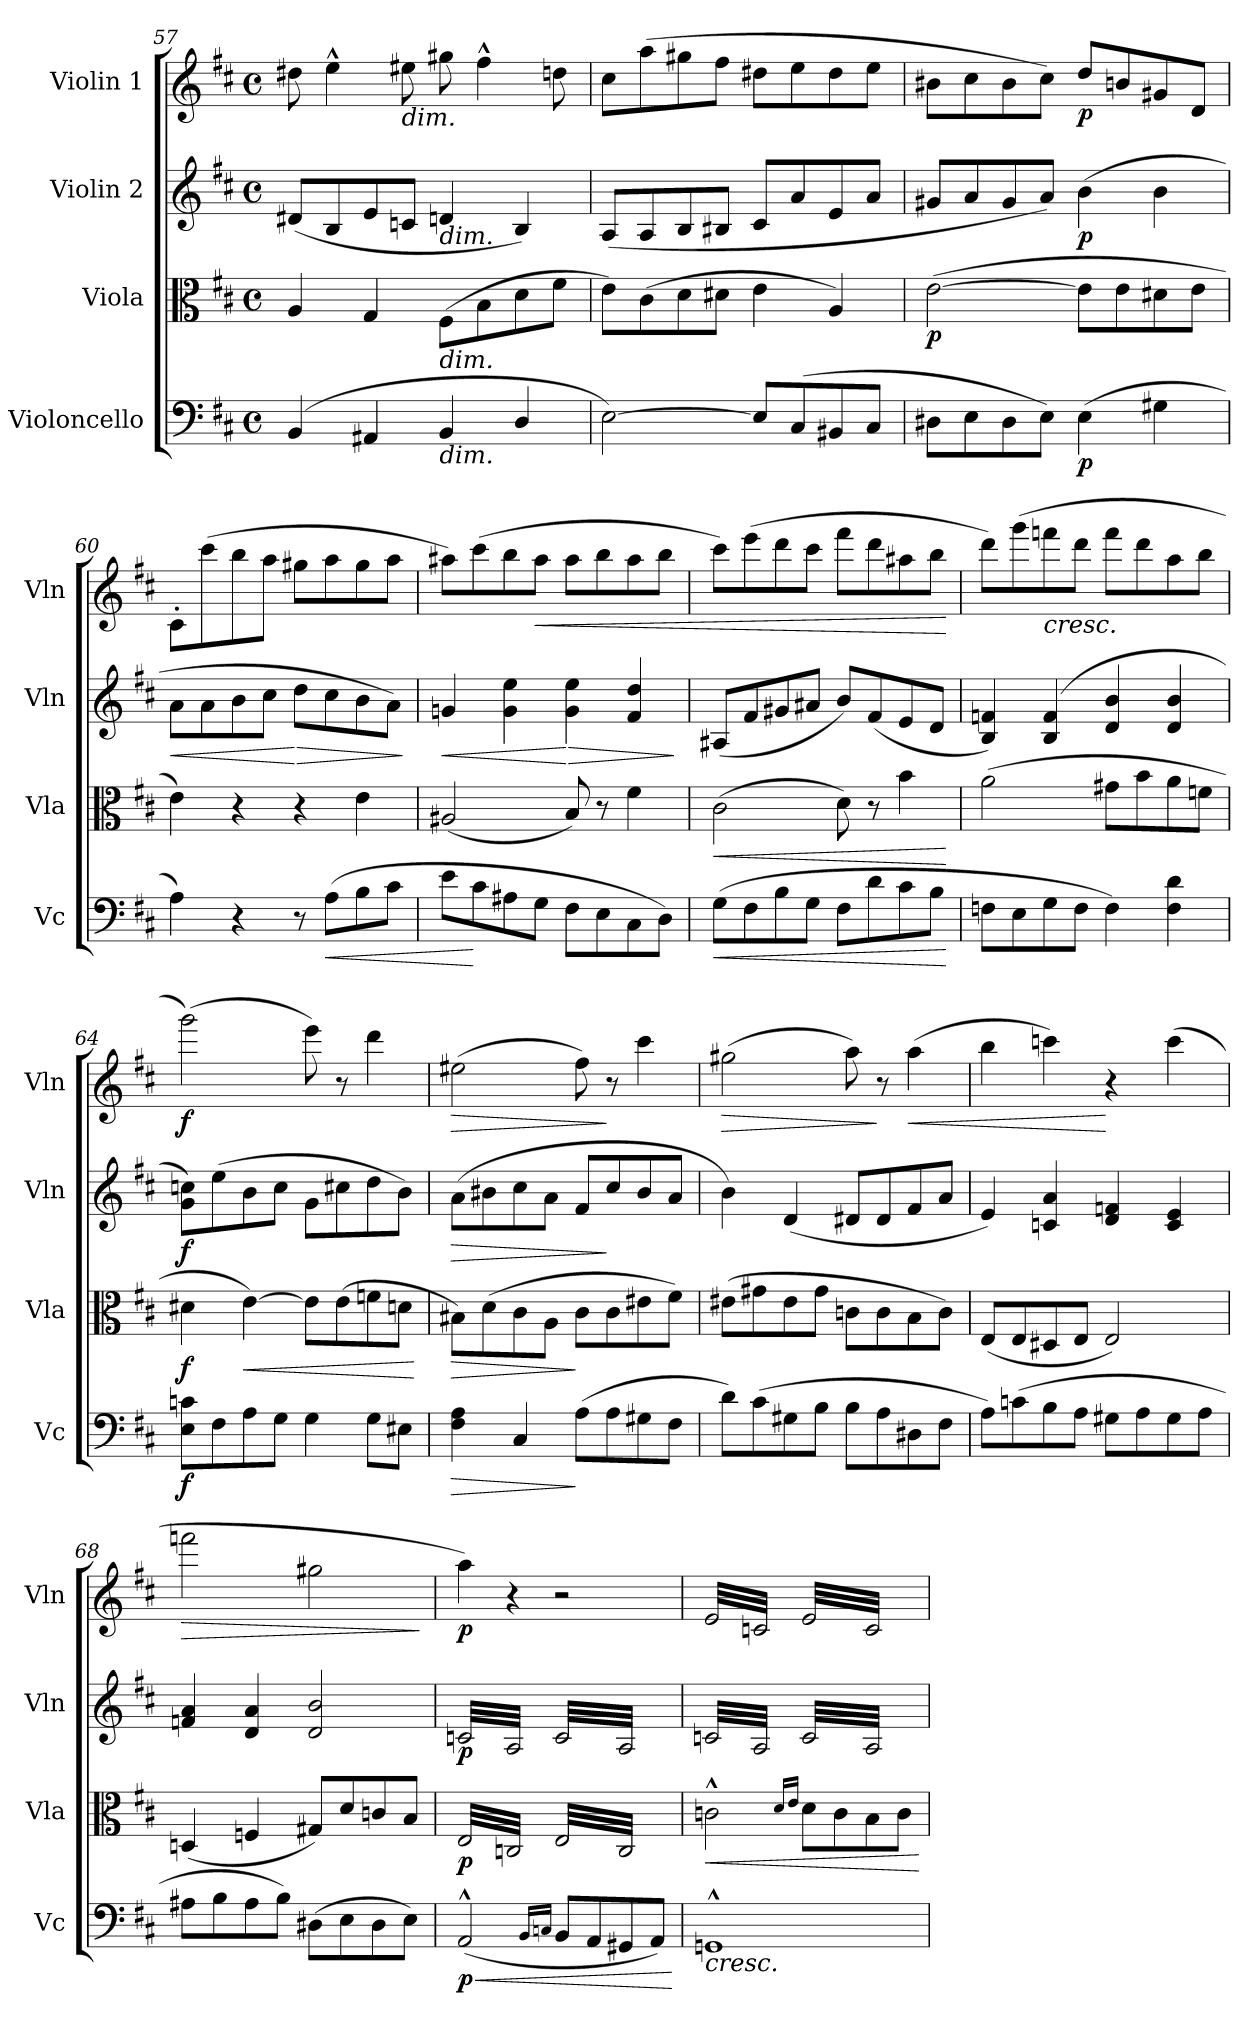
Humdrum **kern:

**kern	**dynam	**kern	**dynam	**kern	**dynam	**kern	**dynam
*part4	*part4	*part3	*part3	*part2	*part2	*part1	*part1
*staff4	*staff4	*staff3	*staff3	*staff2	*staff2	*staff1	*staff1
*I"Violoncello	*	*I"Viola	*	*I"Violin 2	*	*I"Violin 1	*
*I'Vc	*	*I'Vla	*	*I'Vln	*	*I'Vln	*
*clefF4	*	*clefC3	*	*clefG2	*	*clefG2	*
*k[f#c#]	*	*k[f#c#]	*	*k[f#c#]	*	*k[f#c#]	*
*M4/4	*	*M4/4	*	*M4/4	*	*M4/4	*
*met(c)	*	*met(c)	*	*met(c)	*	*met(c)	*
=57	=57	=57	=57	=57	=57	=57	=57
(>4BB/	.	4A/	.	(8d#X/L	.	8dd#X\	.
.	.	.	.	8B/	.	4ee^^\	.
4AA#X/	.	4G/	.	8e/	.	.	.
!	!	!	!	!	!	!LO:TX:b:i:t=dim.	!
.	.	.	.	8cn/J	.	8ee#X\	.
!	!	!	!	!LO:TX:b:i:t=dim.	!	!	!
!	!	!LO:TX:b:i:t=dim.	!	!	!	!	!
!LO:TX:b:i:t=dim.	!	!	!	!	!	!	!
4BB/	.	(8F#\L	.	4dn/	.	8gg#X\	.
.	.	8B\	.	.	.	4ff#^^\	.
4D/	.	8d\	.	4B/)	.	.	.
.	.	8f#\J	.	.	.	8ddn\	.
=58	=58	=58	=58	=58	=58	=58	=58
[2E\)	.	8e\L)	.	(<8A/L	.	8cc#\L	.
.	.	(8c#\	.	8A/	.	(8aa\	.
.	.	8d\	.	8B/	.	8gg#X\	.
.	.	8d#X\J	.	8B#X/J	.	8ff#\J	.
8E/L]	.	4e\	.	8c#/L	.	8dd#X\L	.
(>8C#/	.	.	.	8a/	.	8ee\	.
8BB#X/	.	4A/)	.	8e/	.	8dd#\	.
8C#/J	.	.	.	8a/J	.	8ee\J	.
=59	=59	=59	=59	=59	=59	=59	=59
!	!	!	!LO:DY:b	!	!	!	!
8D#X\L	.	([2e\	p	8g#X/L	.	8b#X\L	.
8E\	.	.	.	8a/	.	8cc#\	.
8D#\	.	.	.	8g#/	.	8b#\	.
8E\J)	.	.	.	8a/J)	.	8cc#\J)	.
!	!LO:DY:b	!	!	!	!LO:DY:b	!	!LO:DY:b
(4E\	p	8e\L]	.	(4b\	p	8dd/L	p
.	.	8e\	.	.	.	8bn/	.
4G#X\	.	8d#X\	.	4b\	.	8g#X/	.
.	.	8e\J	.	.	.	8d/J	.
=60	=60	=60	=60	=60	=60	=60	=60
!	!	!	!	!	!LO:HP:b	!	!
4A\)	.	4e\)	.	8a\L	<	8c#'\L	.
.	.	.	.	8a\	.	(8ccc#\	.
4r	.	4r	.	8b\	.	8bb\	.
.	.	.	.	8cc#\J	.	8aa\J	.
!	!	!	!	!	!LO:HP:n=1:b	!	!
8r	.	4r	.	8dd\L	[ >	8gg#X\L	.
!	!LO:HP:b	!	!	!	!	!	!
(8A\L	<	.	.	8cc#\	.	8aa\	.
8B\	.	4e\	.	8b\	.	8gg#\	.
8c#\J	.	.	.	8a\J)	.	8aa\J	.
.	.	.	.	.	]	.	.
!!LO:LB:g=z
=61	=61	=61	=61	=61	=61	=61	=61
!	!	!	!	!	!LO:HP:b	!	!
8e\L	.	(2A#X/	.	4gn/	<	8aa#X\L)	.
8c#\	[	.	.	.	.	(8ccc#\	.
8A#X\	.	.	.	4g\ 4ee\	.	8bb\	.
!	!	!	!	!	!	!	!LO:HP:b
8G\J	.	.	.	.	.	8aa#\J	<
!	!	!	!	!	!LO:HP:n=1:b	!	!
8F#\L	.	8B/)	.	4g\ 4ee\	[ >	8aa#\L	.
8E\	.	8r	.	.	.	8bb\	.
8C#\	.	4f#\	.	4f#/ 4dd/	.	8aa#\	.
8D\J)	.	.	.	.	.	8bb\J	.
.	.	.	.	.	]	.	.
=62	=62	=62	=62	=62	=62	=62	=62
!	!LO:HP:b	!	!LO:HP:b	!	!	!	!
(8G\L	<	(2c#\	<	(8A#X/L	.	8ccc#\L)	.
8F#\	.	.	.	8f#/	.	(8eee\	.
8B\	.	.	.	8g#X/	.	8ddd\	.
8G\J	.	.	.	8a#X/J	.	8ccc#\J	.
8F#\L	.	8d\)	.	8b/L)	.	8fff#\L	.
8d\	.	8r	.	(8f#/	.	8ddd\	.
8c#\	.	4b\	.	8e/	.	8aa#X\	.
8B\J	.	.	.	8d/J	.	8bb\J	.
.	[	.	[	.	.	.	[
=63	=63	=63	=63	=63	=63	=63	=63
8Fn\L	.	(2a\	.	4B/ 4fn/)	.	8ddd\L)	.
8E\	.	.	.	.	.	(8ggg\	.
!	!	!	!	!	!	!LO:TX:b:i:t=cresc.	!
8G\	.	.	.	(4B/ 4f/	.	8fffn\	.
8F\J	.	.	.	.	.	8ddd\J	.
4F\)	.	8g#X\L	.	4d/ 4b/	.	8fff\L	.
.	.	8b\	.	.	.	8ddd\	.
4F\ 4d\	.	8a\	.	4d/ 4b/	.	8aa\	.
.	.	8fn\J	.	.	.	8bb\J	.
=64	=64	=64	=64	=64	=64	=64	=64
!	!LO:DY:b	!	!LO:DY:b	!	!LO:DY:b	!	!LO:DY:b
8E\ 8cn\L	f	4d#X\	f	8g\ 8ccn\L)	f	(2ggg\)	f
8F#\	.	.	.	(8ee\	.	.	.
!	!	!	!LO:HP:b	!	!	!	!
8A\	.	[4e\)	<	8b\	.	.	.
8G\J	.	.	.	8cc\J	.	.	.
4G\	.	8e\L]	.	8g\L	.	8eee\)	.
.	.	(8e\	.	8cc#X\	.	8r	.
8G\L	.	8fn\	.	8dd\	.	4ddd\	.
8E#X\J	.	8dn\J	.	8b\J)	.	.	.
.	.	.	[	.	.	.	.
=65	=65	=65	=65	=65	=65	=65	=65
!	!LO:HP:b	!	!LO:HP:b	!	!LO:HP:b	!	!LO:HP:b
4F#\ 4A\	>	8B#X\L)	>	(8a\L	>	(2ee#X\	>
.	.	(8d\	.	8b#X\	.	.	.
4C#/	.	8c#\	.	8cc#\	.	.	.
.	.	8A\J	.	8a\J	.	.	.
(8A\L	]	8c#\L	]	8f#/L	.	8ff#\)	.
8A\	.	8c#\	.	8cc#/	]	8r	]
8G#X\	.	8e#X\	.	8b#/	.	4ccc#\	.
8F#\J	.	8f#\J)	.	8a/J	.	.	.
!!LO:LB:g=z
=66	=66	=66	=66	=66	=66	=66	=66
!	!	!	!	!	!	!	!LO:HP:b
8d\L)	.	(8e#X\L	.	4b\)	.	(2gg#X\	>
(8c#\	.	8g#X\	.	.	.	.	.
8G#X\	.	8e#\	.	(4d/	.	.	.
8B\J	.	8g#\J	.	.	.	.	.
8B\L	.	8cn\L	.	8d#X/L	.	8aa\)	.
8A\	.	8c\	.	8d#/	.	8r	]
!	!	!	!	!	!	!	!LO:HP:b
8D#X\	.	8B\	.	8f#/	.	(4aa\	<
8F#\J	.	8c\J)	.	8a/J	.	.	.
=67	=67	=67	=67	=67	=67	=67	=67
8A\L)	.	(8E/L	.	4e/)	.	4bb\	.
(8cn\	.	8E/	.	.	.	.	.
8B\	.	8D#X/	.	4cn/ 4a/	.	4cccn\)	.
8A\J	.	8E/J	.	.	.	.	.
8G#X\L	.	2E/)	.	4d/ 4fn/	.	4r	[
8A\	.	.	.	.	.	.	.
8G#\	.	.	.	4c/ 4e/	.	(4ccc\	.
8A\J	.	.	.	.	.	.	.
=68	=68	=68	=68	=68	=68	=68	=68
!	!	!	!	!	!	!	!LO:HP:b
8A#X\L	.	(4Dn/	.	4fn/ 4a/	.	2fffn\	>
8B\	.	.	.	.	.	.	.
8A#\	.	4Fn/	.	4d/ 4a/	.	.	.
8B\J)	.	.	.	.	.	.	.
(8D#X\L	.	8G#X/L)	.	2d/ 2b/	.	2gg#X\	.
8E\	.	(8d/	.	.	.	.	.
8D#\	.	8cn/	.	.	.	.	.
8E\J)	.	8B/J	.	.	.	.	.
.	.	.	.	.	.	.	]
=69	=69	=69	=69	=69	=69	=69	=69
!	!LO:HP:b	!	!	!	!	!	!
!	!LO:DY:n=1:b	!	!LO:DY:b	!	!LO:DY:b	!	!LO:DY:b
*	*	*tremolo	*	*	*	*	*
*	*	*	*	*tremolo	*	*	*
(2AA^^/	< p	32E/LLL	p	32cn/LLL	p	4aa\)	p
.	.	32Cn/	.	32A/	.	.	.
.	.	32E/	.	32cn/	.	.	.
.	.	32Cn/	.	32A/	.	.	.
.	.	32E/	.	32cn/	.	.	.
.	.	32Cn/	.	32A/	.	.	.
.	.	32E/	.	32cn/	.	.	.
.	.	32Cn/	.	32A/	.	.	.
.	.	32E/	.	32cn/	.	4r	.
.	.	32Cn/	.	32A/	.	.	.
.	.	32E/	.	32cn/	.	.	.
.	.	32Cn/	.	32A/	.	.	.
.	.	32E/	.	32cn/	.	.	.
.	.	32Cn/	.	32A/	.	.	.
.	.	32E/	.	32cn/	.	.	.
.	.	32Cn/JJJ	.	32A/JJJ	.	.	.
16qBB/LL	.	.	.	.	.	.	.
16qCn/JJ	.	.	.	.	.	.	.
8BB/L	.	32E/LLL	.	32c/LLL	.	2r	.
.	.	32C/	.	32A/	.	.	.
.	.	32E/	.	32c/	.	.	.
.	.	32C/	.	32A/	.	.	.
8AA/	.	32E/	.	32c/	.	.	.
.	.	32C/	.	32A/	.	.	.
.	.	32E/	.	32c/	.	.	.
.	.	32C/	.	32A/	.	.	.
8GG#X/	.	32E/	.	32c/	.	.	.
.	.	32C/	.	32A/	.	.	.
.	.	32E/	.	32c/	.	.	.
.	.	32C/	.	32A/	.	.	.
8AA/J)	.	32E/	.	32c/	.	.	.
.	.	32C/	.	32A/	.	.	.
.	.	32E/	.	32c/	.	.	.
.	.	32C/JJJ	.	32A/JJJ	.	.	.
*	*	*Xtremolo	*	*	*	*	*
.	[	.	.	.	.	.	.
=70	=70	=70	=70	=70	=70	=70	=70
!LO:TX:b:i:t=cresc.	!	!	!	!	!	!	!
!	!	!	!LO:HP:b	!	!	!	!
*	*	*	*	*	*	*tremolo	*
1GGn^^	.	2cn^^\	<	32cn/LLL	.	32e/LLL	.
.	.	.	.	32A/	.	32cn/	.
.	.	.	.	32cn/	.	32e/	.
.	.	.	.	32A/	.	32cn/	.
.	.	.	.	32cn/	.	32e/	.
.	.	.	.	32A/	.	32cn/	.
.	.	.	.	32cn/	.	32e/	.
.	.	.	.	32A/	.	32cn/	.
.	.	.	.	32cn/	.	32e/	.
.	.	.	.	32A/	.	32cn/	.
.	.	.	.	32cn/	.	32e/	.
.	.	.	.	32A/	.	32cn/	.
.	.	.	.	32cn/	.	32e/	.
.	.	.	.	32A/	.	32cn/	.
.	.	.	.	32cn/	.	32e/	.
.	.	.	.	32A/JJJ	.	32cn/JJJ	.
.	.	16qd/LL	.	.	.	.	.
.	.	16qe/JJ	.	.	.	.	.
.	.	8d\L	.	32c/LLL	.	32e/LLL	.
.	.	.	.	32A/	.	32c/	.
.	.	.	.	32c/	.	32e/	.
.	.	.	.	32A/	.	32c/	.
.	.	8c\	.	32c/	.	32e/	.
.	.	.	.	32A/	.	32c/	.
.	.	.	.	32c/	.	32e/	.
.	.	.	.	32A/	.	32c/	.
.	.	8B\	.	32c/	.	32e/	.
.	.	.	.	32A/	.	32c/	.
.	.	.	.	32c/	.	32e/	.
.	.	.	.	32A/	.	32c/	.
.	.	8c\J	.	32c/	.	32e/	.
.	.	.	.	32A/	.	32c/	.
.	.	.	.	32c/	.	32e/	.
.	.	.	.	32A/JJJ	.	32c/JJJ	.
*	*	*	*	*	*	*Xtremolo	*
*	*	*	*	*Xtremolo	*	*	*
.	.	.	[	.	.	.	.
.	.	.	.	.	.	.	.
.	.	.	.	.	.	.	.
.	.	.	.	.	.	.	.
.	.	.	.	.	.	.	.
.	.	.	.	.	.	.	.
.	.	.	.	.	.	.	.
.	.	.	.	.	.	.	.
=	=	=	=	=	=	=	=
*-	*-	*-	*-	*-	*-	*-	*-
